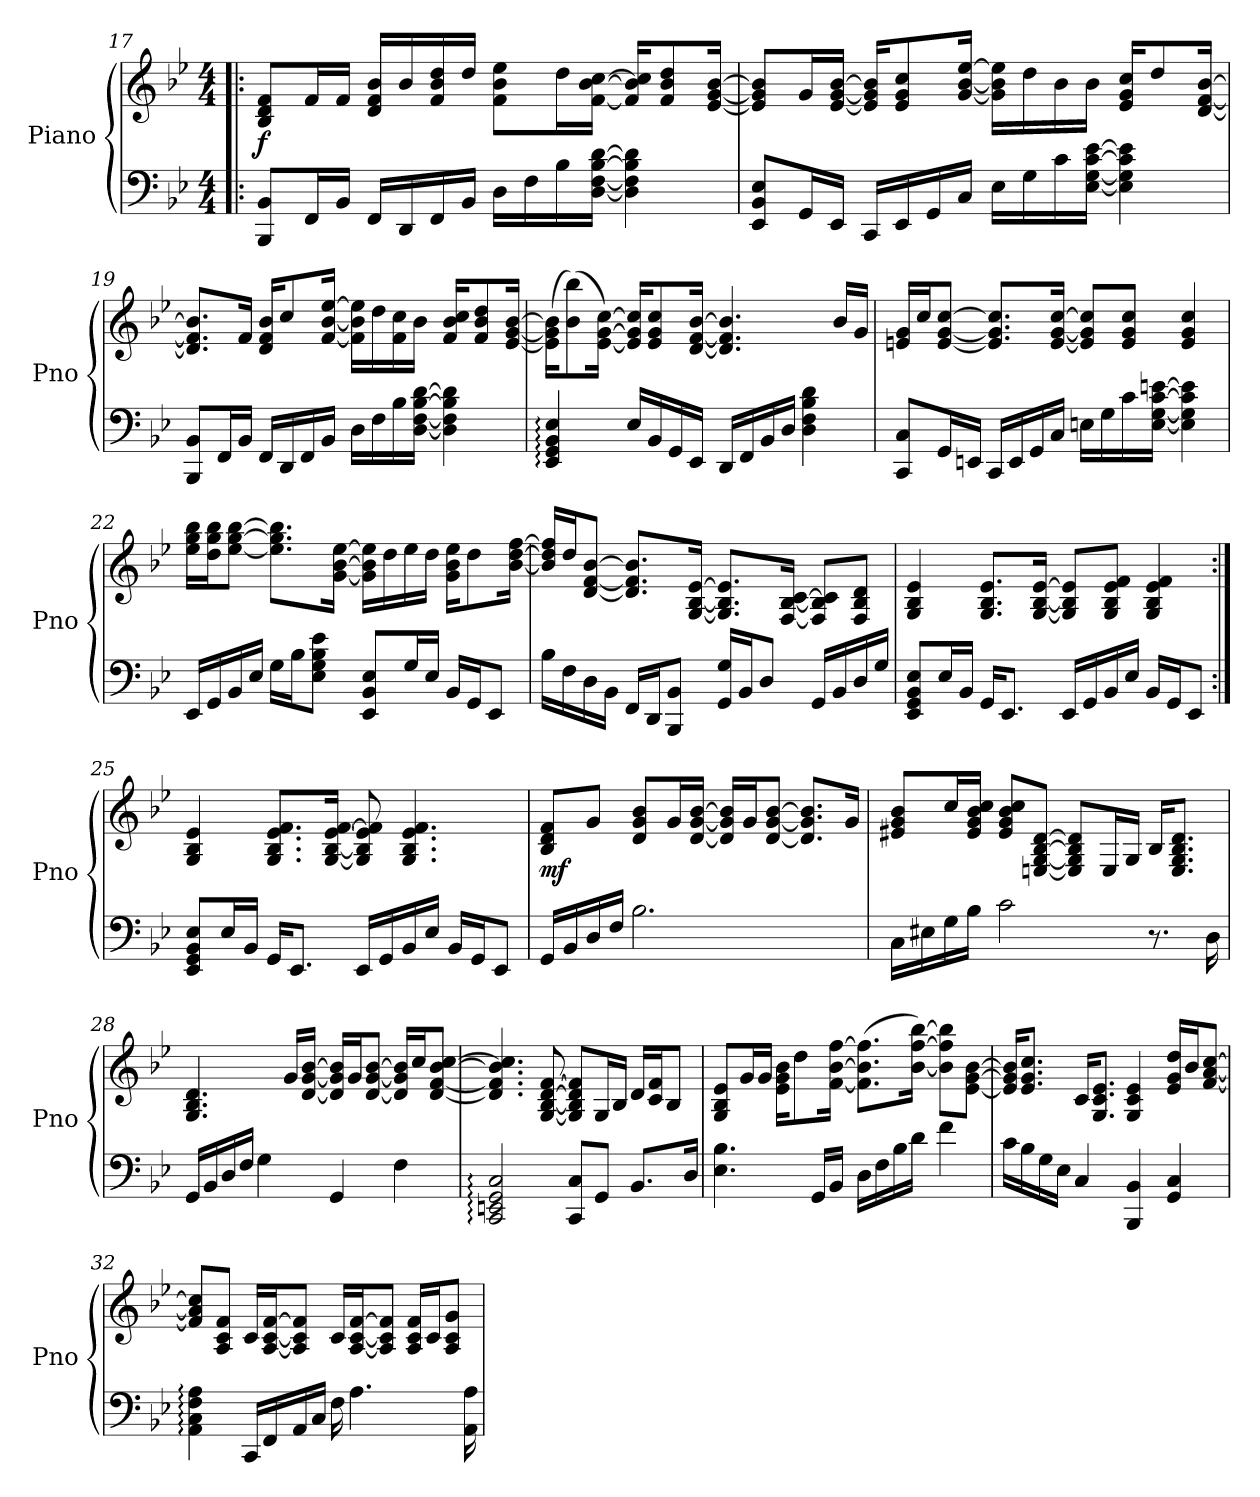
**kern	**kern	**dynam
*part1	*part1	*part1
*staff2	*staff1	*staff1/2
*I"Piano	*	*
*I'Pno	*	*
!!LO:LB:g=z
*clefF4	*clefG2	*
*k[b-e-]	*k[b-e-]	*
*M4/4	*M4/4	*
=17!|:	=17!|:	=17!|:
!	!	!LO:DY:b
8BBB-/ 8BB-/L	8B-/ 8d/ 8f/L	f
16FF/L	16f/L	.
16BB-/JJ	16f/JJ	.
16FF/LL	16d/ 16f/ 16b-/LL	.
16DD/	16b-/	.
16FF/	16f/ 16b-/ 16dd/	.
16BB-/JJ	16dd/JJ	.
16D\LL	8f\ 8b-\ 8ee-\L	.
16F\	.	.
16B-\	16dd\L	.
[16D\ [16F\ [16B-\ [16d\JJ	[16f\ [16b-\ [16cc\JJ	.
4D\] 4F\] 4B-\] 4d\]	16f/] 16b-/] 16cc/]KL	.
.	8f/ 8b-/ 8dd/	.
.	[16e-/ [16g/ [16b-/Jk	.
=18	=18	=18
8EE-/ 8BB-/ 8E-/L	8e-/] 8g/] 8b-/]L	.
16GG/L	16g/L	.
16EE-/JJ	[16e-/ [16g/ [16b-/JJ	.
16CC/LL	16e-/] 16g/] 16b-/]KL	.
16EE-/	8e-/ 8g/ 8cc/	.
16GG/	.	.
16C/JJ	[16g/ [16b-/ [16ee-/Jk	.
16E-\LL	16g\] 16b-\] 16ee-\]LL	.
16G\	16dd\	.
16c\	16b-\	.
[16E-\ [16G\ [16c\ [16e-\JJ	16b-\JJ	.
4E-\] 4G\] 4c\] 4e-\]	16e-/ 16g/ 16cc/KL	.
.	8dd/	.
.	[16d/ [16f/ [16b-/Jk	.
!!LO:PB:g=z
=19	=19	=19
8BBB-/ 8BB-/L	8.d/] 8.f/] 8.b-/]L	.
16FF/L	.	.
16BB-/JJ	16f/Jk	.
16FF/LL	16d/ 16f/ 16b-/KL	.
16DD/	8cc/	.
16FF/	.	.
16BB-/JJ	[16f/ [16b-/ [16ee-/Jk	.
16D\LL	16f\] 16b-\] 16ee-\]LL	.
16F\	16dd\	.
16B-\	16f\ 16cc\	.
[16D\ [16F\ [16B-\ [16d\JJ	16b-\JJ	.
4D\] 4F\] 4B-\] 4d\]	16f/ 16b-/ 16cc/KL	.
.	8f/ 8b-/ 8dd/	.
.	[16e-/ [16g/ [16b-/Jk	.
=20	=20	=20
4EE-/: 4GG/: 4BB-/: 4E-/:	(>16e-\] 16g\] 16b-\]KL	.
.	(>8b-\ 8bb-\)	.
.	[16e-\ [16g\ [16cc\Jk)	.
16E-/LL	16e-/] 16g/] 16cc/]KL	.
16BB-/	8e-/ 8g/ 8cc/	.
16GG/	.	.
16EE-/JJ	[16d/ [16f/ [16b-/Jk	.
16DD/LL	4.d/] 4.f/] 4.b-/]	.
16FF/	.	.
16BB-/	.	.
16D/JJ	.	.
4D\ 4F\ 4B-\ 4d\	.	.
.	16b-/LL	.
.	16g/JJ	.
!!LO:LB:g=z
=21	=21	=21
8CC/ 8C/L	16en/ 16g/LL	.
.	16cc/J	.
16GG/L	[8e/ [8g/ [8cc/J	.
16EEn/JJ	.	.
16CC/LL	8.e/] 8.g/] 8.cc/]L	.
16EE/	.	.
16GG/	.	.
16C/JJ	[16e/ [16g/ [16cc/Jk	.
16En\LL	8e/] 8g/] 8cc/]L	.
16G\	.	.
16c\	8e/ 8g/ 8cc/J	.
[16E\ [16G\ [16c\ [16en\JJ	.	.
4E\] 4G\] 4c\] 4e\]	4e/ 4g/ 4cc/	.
=22	=22	=22
16EE-/LL	16ee-\ 16gg\ 16bb-\LL	.
16GG/	16dd\ 16gg\ 16bb-\J	.
16BB-/	[8ee-\ [8gg\ [8bb-\J	.
16E-/JJ	.	.
16G\LL	8.ee-\] 8.gg\] 8.bb-\]L	.
16B-\J	.	.
8E-\ 8G\ 8B-\ 8e-\J	.	.
.	[16g\ [16b-\ [16ee-\Jk	.
8EE-/ 8BB-/ 8E-/L	16g\] 16b-\] 16ee-\]LL	.
.	16dd\	.
16G/L	16ee-\	.
16E-/JJ	16dd\JJ	.
16BB-/LL	16g\ 16b-\ 16ee-\KL	.
16GG/J	8dd\	.
8EE-/J	.	.
.	[16b-\ [16dd\ [16ff\Jk	.
!!LO:LB:g=z
=23	=23	=23
16B-\LL	16b-/] 16dd/] 16ff/]LL	.
16F\	16dd/J	.
16D\	[8d/ [8f/ [8b-/J	.
16BB-\JJ	.	.
16FF/LL	8.d/] 8.f/] 8.b-/]L	.
16DD/J	.	.
8BBB-/ 8BB-/J	.	.
.	[16G/ [16B-/ [16e-/Jk	.
16GG/ 16G/LL	8.G/] 8.B-/] 8.e-/]L	.
16BB-/J	.	.
8D/J	.	.
.	[16F/ [16B-/ [16c/Jk	.
16GG/LL	8F/] 8B-/] 8c/]L	.
16BB-/	.	.
16D/	8F/ 8B-/ 8d/J	.
16G/JJ	.	.
=24	=24	=24
8EE-/ 8GG/ 8BB-/ 8E-/L	4G/ 4B-/ 4e-/	.
16E-/L	.	.
16BB-/JJ	.	.
16GG/KL	8.G/ 8.B-/ 8.e-/L	.
8.EE-/J	.	.
.	[16G/ [16B-/ [16e-/Jk	.
16EE-/LL	8G/] 8B-/] 8e-/]L	.
16GG/	.	.
16BB-/	8G/ 8B-/ 8e-/ 8f/J	.
16E-/JJ	.	.
16BB-/LL	4G/ 4B-/ 4e-/ 4f/	.
16GG/J	.	.
8EE-/J	.	.
!!LO:LB:g=z
=25:|!	=25:|!	=25:|!
8EE-/ 8GG/ 8BB-/ 8E-/L	4G/ 4B-/ 4e-/	.
16E-/L	.	.
16BB-/JJ	.	.
16GG/KL	8.G/ 8.B-/ 8.e-/ 8.f/L	.
8.EE-/J	.	.
.	[16G/ [16B-/ [16e-/ [16f/Jk	.
16EE-/LL	8G/] 8B-/] 8e-/] 8f/]	.
16GG/	.	.
16BB-/	4.G/ 4.B-/ 4.e-/ 4.f/	.
16E-/JJ	.	.
16BB-/LL	.	.
16GG/J	.	.
8EE-/J	.	.
=26	=26	=26
!	!	!LO:DY:b
16GG/LL	8B-/ 8d/ 8f/L	mf
16BB-/	.	.
16D/	8g/J	.
16F/JJ	.	.
2.B-\	8d/ 8g/ 8b-/L	.
.	16g/L	.
.	[16d/ [16g/ [16b-/JJ	.
.	16d/] 16g/] 16b-/]LL	.
.	16g/J	.
.	[8d/ [8g/ [8b-/J	.
.	8.d/] 8.g/] 8.b-/]L	.
.	16g/Jk	.
=27	=27	=27
16C\LL	8e#X/ 8g/ 8b-/L	.
16E#X\	.	.
16G\	16cc/L	.
16B-\JJ	16e#/ 16g/ 16b-/ 16cc/JJ	.
2c\	8e#/ 8g/ 8b-/ 8cc/L	.
.	[8En/ [8G/ [8B-/ [8d/J	.
.	8E/] 8G/] 8B-/] 8d/]L	.
.	16E/L	.
.	16G/JJ	.
8.r	16B-/KL	.
.	8.E/ 8.G/ 8.B-/ 8.d/J	.
16D\	.	.
!!LO:LB:g=z
=28	=28	=28
16GG/LL	4.G/ 4.B-/ 4.d/	.
16BB-/	.	.
16D/	.	.
16F/JJ	.	.
4G\	.	.
.	16g/LL	.
.	[16d/ [16g/ [16b-/JJ	.
4GG/	16d/] 16g/] 16b-/]LL	.
.	16g/J	.
.	[8d/ [8g/ [8b-/J	.
4F\	16d/] 16g/] 16b-/]LL	.
.	16cc/J	.
.	[8d/ [8f/ [8b-/ [8cc/J	.
=29	=29	=29
2CC/: 2EEn/: 2GG/: 2C/:	4.d/] 4.f/] 4.b-/] 4.cc/]	.
.	[8G/ [8B-/ [8d/ [8f/	.
8CC/ 8C/L	8G/] 8B-/] 8d/] 8f/]L	.
8GG/J	16G/L	.
.	16B-/JJ	.
8.BB-/L	16d/LL	.
.	16c/ 16f/J	.
.	8B-/J	.
16D/Jk	.	.
=30	=30	=30
4.E-\ 4.B-\	8G/ 8B-/ 8e-/L	.
.	16g/L	.
.	16g/JJ	.
.	16e-\ 16g\ 16b-\KL	.
.	8dd\	.
16GG/LL	.	.
16BB-/JJ	[16f\ [16b-\ [16ff\Jk	.
16D\LL	(>8.f\] 8.b-\] 8.ff\]L	.
16F\	.	.
16B-\	.	.
16d\JJ	[16b-\ [16ff\ [16bb-\Jk)	.
4f\	8b-\] 8ff\] 8bb-\]L	.
.	[8e-\ [8g\ [8b-\J	.
!!LO:PB:g=z
=31	=31	=31
16c\LL	16e-/] 16g/] 16b-/]KL	.
16B-\	8.e-/ 8.g/ 8.cc/J	.
16G\	.	.
16E-\JJ	.	.
4C/	16c/KL	.
.	8.G/ 8.c/ 8.e-/J	.
4BBB-/ 4BB-/	4G/ 4c/ 4e-/	.
4GG/ 4C/	16e-/ 16g/ 16dd/LL	.
.	16b-/J	.
.	[8f/ [8a/ [8cc/J	.
=32	=32	=32
4AA\: 4C\: 4F\: 4A\:	8f/] 8a/] 8cc/]L	.
.	8A/ 8c/ 8f/J	.
16CC/LL	16c/LL	.
16FF/	[16A/ [16c/ [16f/J	.
16AA/	8A/] 8c/] 8f/]J	.
16C/JJ	.	.
16F\	16c/LL	.
4.A\	[16A/ [16c/ [16f/J	.
.	8A/] 8c/] 8f/]J	.
.	16A/ 16c/ 16f/LL	.
.	16c/J	.
.	8A/ 8c/ 8g/J	.
16AA\ 16A\	.	.
=	=	=
*-	*-	*-
